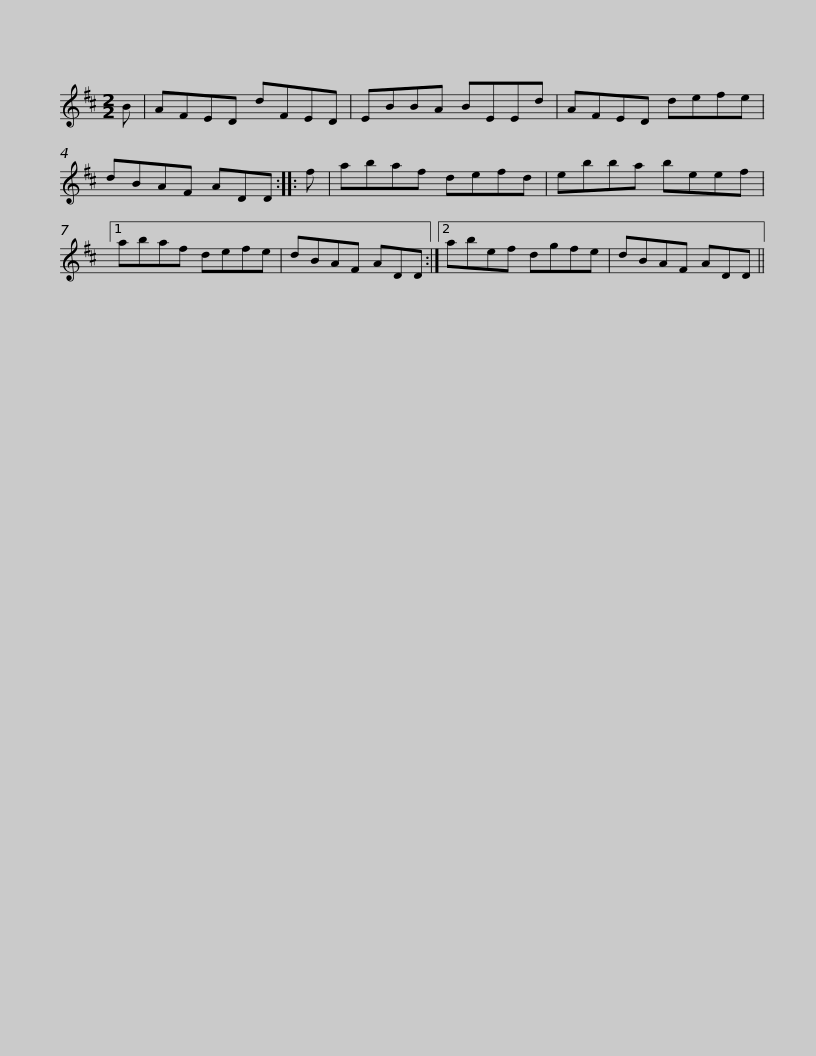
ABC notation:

X:1
L:1/8
M:2/2
I:linebreak $
K:D
V:1 treble
V:1
 B | AFED dFED | EBBA BEEd | AFED defe | dBAF ADD :: %5
 f | abaf defd |$ ebba beef |1 abaf defe | dBAF ADD :|2 %10
 abef dgfe | dBAF ADD || %12
